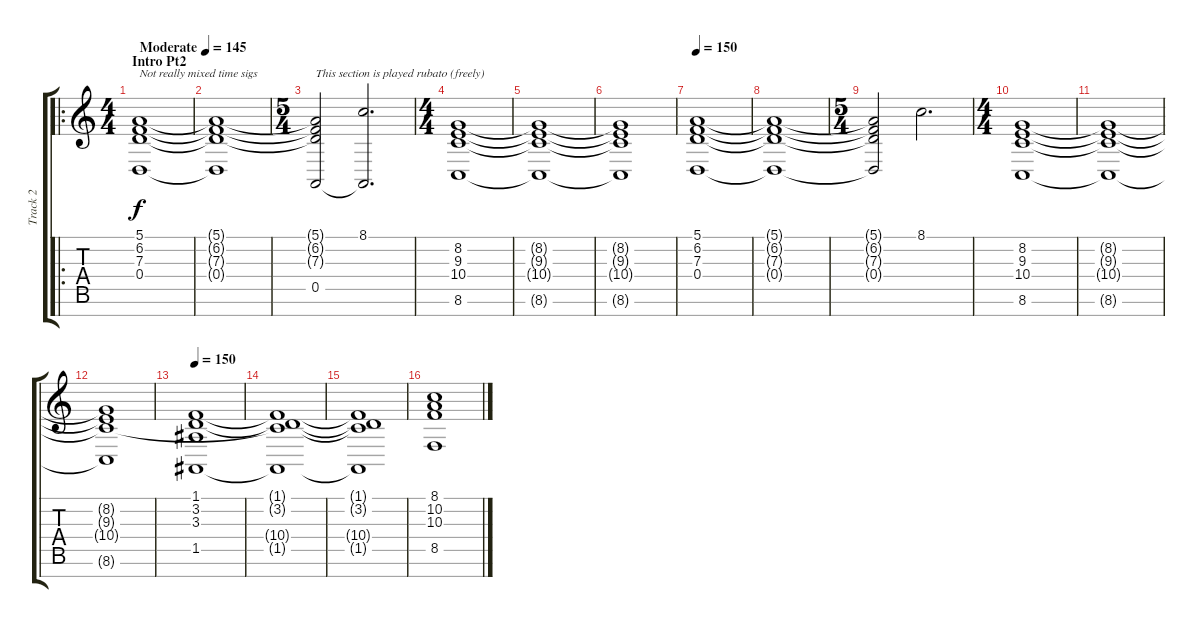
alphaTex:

\track ("Track 2" "Track 2") {instrument acousticgrandpiano}
\staff {score tabs}
\tuning (E4 B3 G3 D3 A2 E2 B1) {hide}
\ro
\ts (4 4)
\section ("" "Intro Pt2")
\tempo (145 "Moderate")
\clef g2
\ks c
(5.1 6.2 7.3 0.4).1{txt "Not really mixed time sigs" dy f instrument acousticgrandpiano} |
(5.1{t} 6.2{t} 7.3{t} 0.4{t}).1 |
\ts (5 4)
(5.1{t} 6.2{t} 7.3{t} 0.5).2{txt "This section is played rubato (freely)"} (8.1 0.5{t}).2{d} |
\ts (4 4)
(8.2 9.3 10.4 8.6).1 |
(8.2{t} 9.3{t} 10.4{t} 8.6{t}).1 |
(8.2{t} 9.3{t} 10.4{t} 8.6{t}).1 |
\tempo 150
(5.1 6.2 7.3 0.4).1 |
(5.1{t} 6.2{t} 7.3{t} 0.4{t}).1 |
\ts (5 4)
(5.1{t} 6.2{t} 7.3{t} 0.4{t}).2 8.1.2{d} |
\ts (4 4)
(8.2 9.3 10.4 8.6).1 |
(8.2{t} 9.3{t} 10.4{t} 8.6{t}).1 |
(8.2{t} 9.3{t} 10.4{t} 8.6{t}).1 |
\tempo 150
(1.1 3.2 3.3 1.5).1 |
(1.1{t} 3.2{t} 10.4{t} 1.5{t}).1 |
(1.1{t} 3.2{t} 10.4{t} 1.5{t}).1 |
(8.1 10.2 10.3 8.5).1
